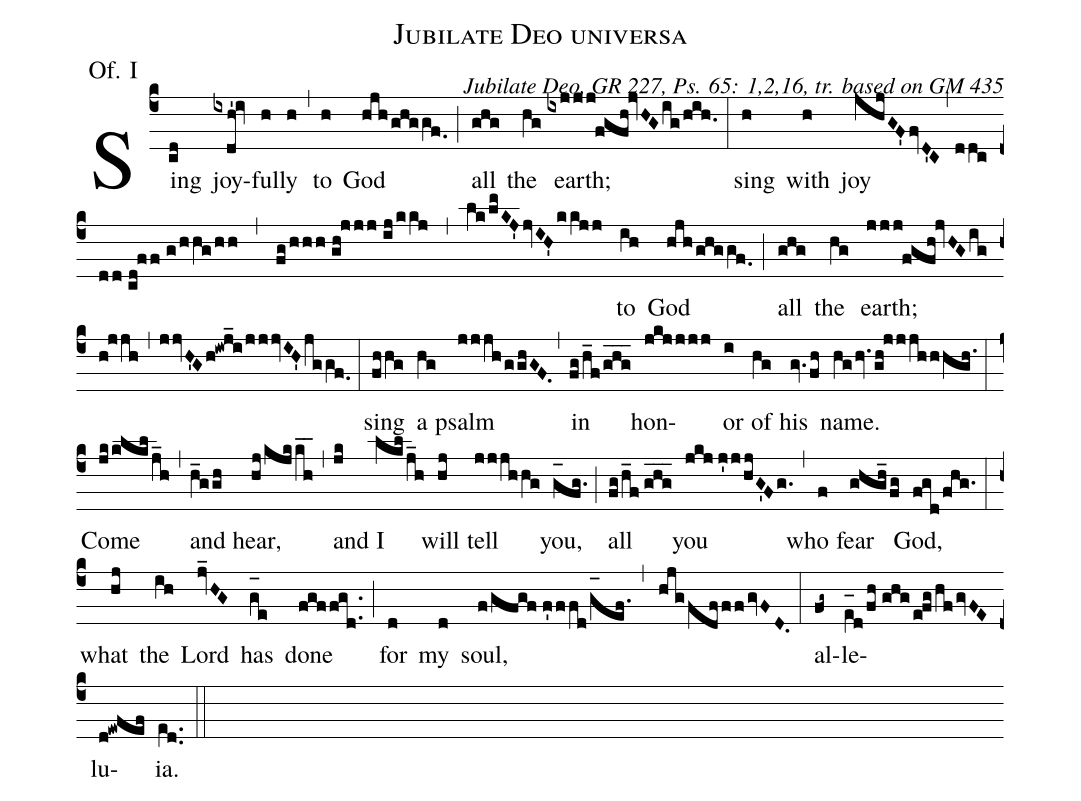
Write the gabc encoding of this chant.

name: Jubilate Deo universa;
office-part: Offertorium;
mode: 1;
annotation: Of. I;
commentary: Jubilate Deo, GR 227, Ps. 65: 1,2,16, tr. based on GM 435;
%%
(c4)Sing(cd) joy(ixdh'!iv)ful(h)ly(h) (,) to(h) God(hjhghggf.0) (;)
all(ghg) the(hg) earth;(ixjjj!fgfh!jvHGig/hih.) (:)
sing(h) with(h) joy(jhjGF'fvD'C,ddc/dd//cd!ff//g/hhg/hh,fg/hhh//gh!jjj//ij/kkj,lk/lmKJ'jvIH'kkjj)
to(ih) God(hjhghggf.0) (;)
all(ghg) the(hg) earth;(jjj!fgfh!jvHGig/h!jjh,jjvH'Gh!iwj_i/jjjvIH'jggf.0) (:)
sing(fhhg) a(hg) psalm(jjjhgghGF.) (,)
in(fg/h_f/ghg___) hon(jkjjjj)or(i) of(hg) his(gv.fh) name.(hghv.gh!jjjhhhgh.) (:)
Come(jkklkl/j_h) (,)
and(h_ggh) hear,(hj/kjkkh__) (,)
and(jk) I(lkl/j_h) will(hj) tell(jjjhhg) you,(g_[oh:h]fg.) (;)
all(fg/h_f//ghg___) you(jkj//j'j/hjG'Fg.) (,)
who(f) fear(ghgh_/fg) God,(fgd/fhg.) (:)
what(hj) the(ih) Lord(jv_HG) has(g_[oh:h]e) done(fgffgd..) (;)
for(d) my(d) soul,(f/gfgf//f'ffd/g_[oh:h]ef.,hjg/fdfffgvFD.) (:)
 al(fg~)le(e_[oh:h][ll:1]d/fh//ghgefghfgvFE)lu(d!ewfef)ia.(e[ll:1]d..) (::)
